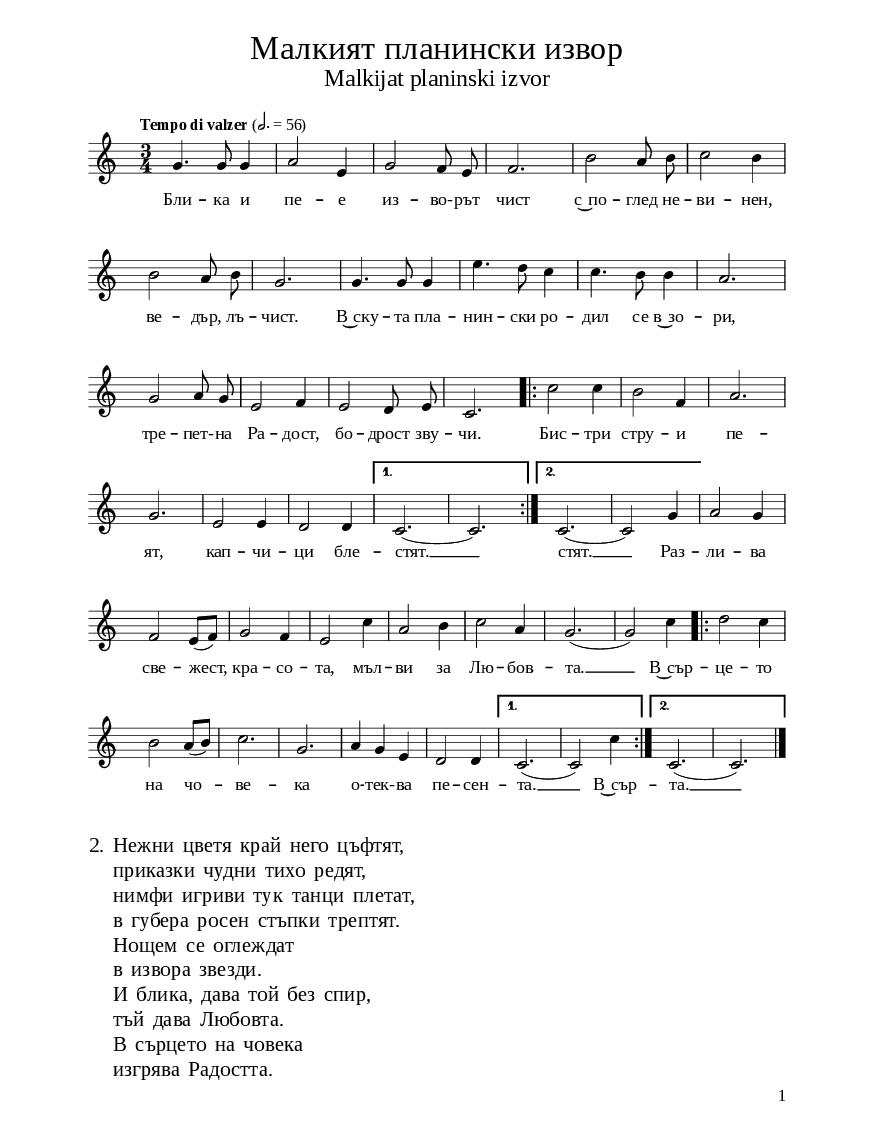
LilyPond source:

\version "2.24.2"

% include paper part and global functions
\include "include/globals.ily"

\bookpart {
  \label #'ref165
  \tocItem \markup "Малкият планински извор – Malkijat planinski izvor"
  \include "include/bookpart-paper.ily"
  \score {
    \include "include/score-layout.ily"

    \new Voice \relative  c'{
      \clef treble
      \key c \major
      \time 3/4
      \tempoFunc "Tempo di valzer" 2. "56"
      \autoBeamOff
      g'4. g8 g4 | % 2
      a2 e4 | % 3
      g2 f8 e8 | % 4
      f2. | % 5
      b2 a8  b8 | % 6
      c2  b4 \break | % 7
      b2 a8  b8 | % 8
      g2. | % 9
      g4. g8 g4 |
      e'4.  d8  c4 | % 11
      c4.  b8  b4 | % 12
      a2. \break | % 13
      g2 a8 g8 | % 14
      e2 f4 | % 15
      e2 d8 e8 | % 16
      c2. \repeat volta 2 {
        | % 17
        c'2  c4 | % 18
        b2 f4  | % 19
        a2. \break |
        g2. | % 21
        e2 e4 | % 22
        d2 d4
      }
      \alternative {
        {
          | % 23
          c2. ~ | % 24
          c2.
        }
        {
          | % 25
          c2. ~ | % 26
          c2 g'4
        }
      }
      a2 g4 \break | % 28
      f2 e8 ([ f8] ) | % 29
      g2 f4 |
      e2  c'4 | % 31
      a2  b4 | % 32
      c2 a4 | % 33
      g2. ( | % 34
      g2 )  c4
      \repeat volta 2 {
        | % 35
        d2  c4 \break | % 36
        b2 a8 [(  b8 )] | % 37
        c2. | % 38
        g2. | % 39
        a4 g4 e4 |
        d2 d4
      }

      \alternative {
        {
          | % 41
          c2. ( | % 42
          c2 )  c'4
        }
        {
          | % 43
          c,2. ( | % 44
          c2. )
        }
      }
      \bar "|."
    }

    \addlyrics {
      Бли -- ка и пе -- е из -- "во-" --
      рът чист с~по -- глед не -- ви --
      нен, ве -- дър, лъ -- чист. В~ску --
      та пла -- нин -- ски ро -- дил се
      в~зо -- ри, тре -- "пет-" -- на Ра --
      дост, бо -- дрост зву -- чи. Бис --
      три стру -- и пе -- ят, кап -- чи --
      ци бле -- стят. __   стят. __   Раз --
      ли -- ва све -- жест,  кра -- со
      -- та, мъл -- ви за Лю -- бов -- та. __ 
      В~сър -- це -- то на чо -- ве
      -- ка о -- "тек-" -- ва пе -- сен -- та. __ 
      В~сър -- та. __ 

    }

    \header {
      title = \titleFunc "Малкият планински извор" "Malkijat planinski izvor"
    }

    \midi{}

  } % score
  %\markup \dc-two "D.C." "con repitione"



  \markup \fontsize #bgCoupletFontSize {
 
    \override #`(baseline-skip . ,bgCoupletBaselineSkip)
    \column {
      \line {   2. Нежни цветя край него цъфтят,}
      \line {   "   "  приказки чудни тихо редят,  }
      \line {   "   " нимфи игриви тук танци плетат,}
      \line {   "   " в губера росен стъпки трептят. }
      \line {   "   "  Нощем се оглеждат}
      \line {   "   "  в извора  звезди.}
      \line {   "   "  И блика, дава  той без спир,}
      \line {   "   "  тъй дава Любовта. }
      \line {   "   "   В сърцето на човека}
      \line {   "   "    изгрява Радостта.}
    }

  } % markup


  % include foreign translation(s) of the song
  

} % bookpart
